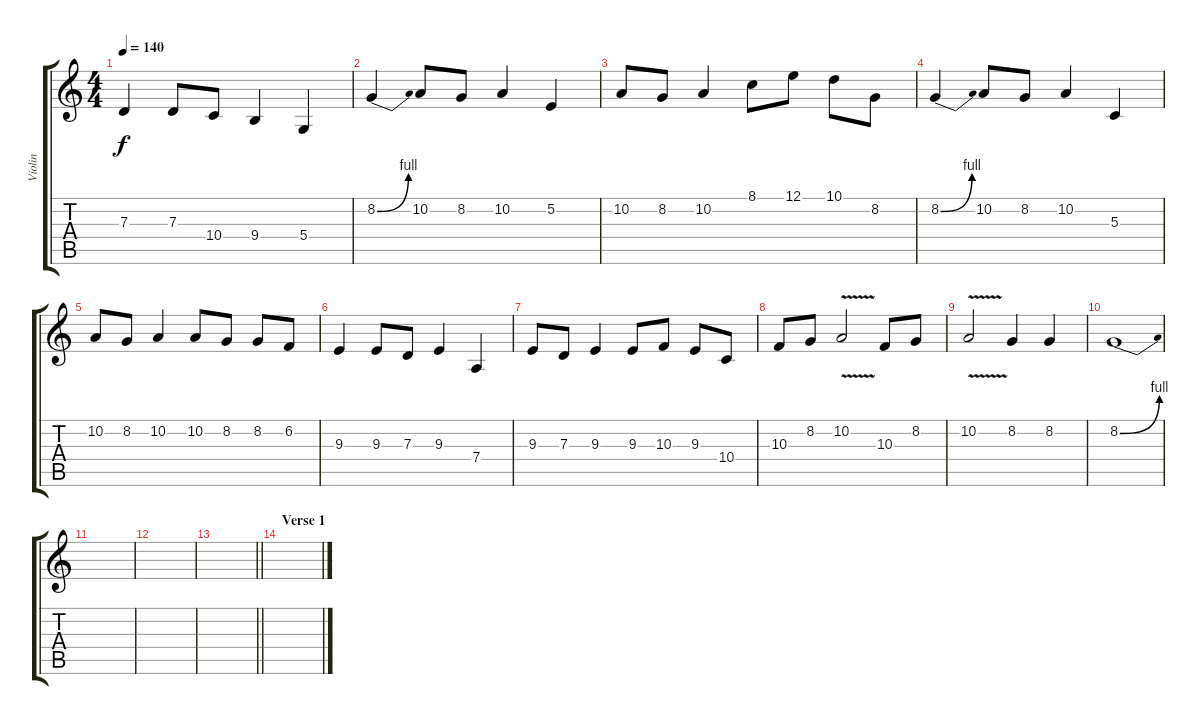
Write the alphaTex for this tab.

\track ("Violin" "Violin") {instrument violin}
\staff {score tabs}
\tuning (E4 B3 G3 D3 A2 E2) {hide}
\ts (4 4)
\tempo 140
\clef g2
\ks c
7.3.4{dy f} 7.3.8 10.4.8 9.4.4 5.4.4 |
8.2{be (bend 0 0 60 4)}.4 10.2.8 8.2.8 10.2.4 5.2.4 |
10.2.8 8.2.8 10.2.4 8.1.8 12.1.8 10.1.8 8.2.8 |
8.2{be (bend 0 0 60 4)}.4 10.2.8 8.2.8 10.2.4 5.3.4 |
10.2.8 8.2.8 10.2.4 10.2.8 8.2.8 8.2.8 6.2.8 |
9.3.4 9.3.8 7.3.8 9.3.4 7.4.4 |
9.3.8 7.3.8 9.3.4 9.3.8 10.3.8 9.3.8 10.4.8 |
10.3.8 8.2.8 10.2{v}.2 10.3.8 8.2.8 |
10.2{v}.2 8.2.4 8.2.4 |
8.2{be (bend 0 0 60 4)}.1 |
|
|
\barLineRight lightlight
|
\section ("" "Verse 1")
